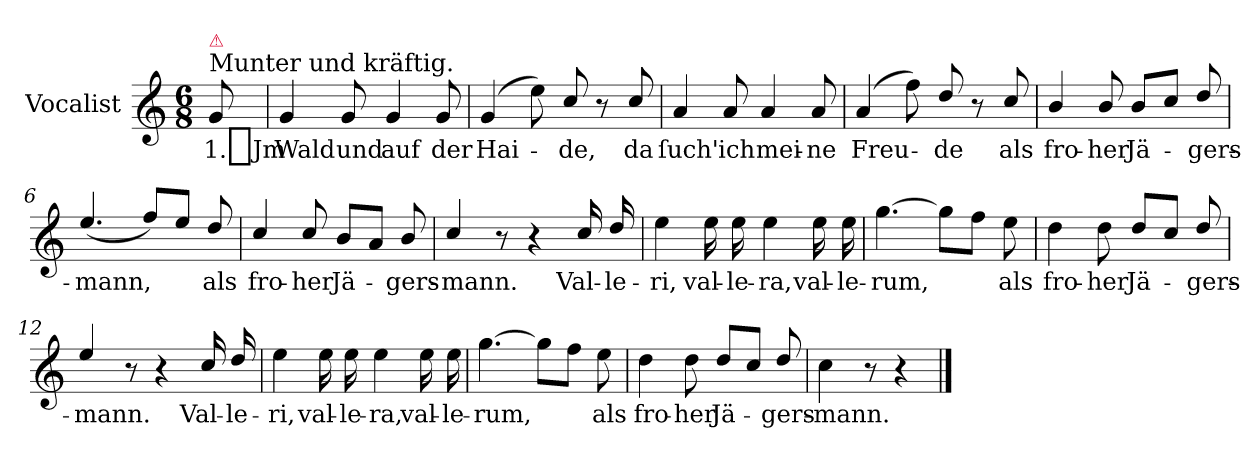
**kern	**text
*part1	*part1
*staff1	*staff1
*I"Vocalist	*
*clefG2	*
*k[]	*
*C:	*
*M6/8	*
=	=
!LO:TX:a:t=Munter und kräftig.	!
!LO:TX:a:color=crimson:t=⚠	!
8g	1._Jm
=1	=1
4g	Wald
8g	und
4g	auf
8g	der
=2	=2
(>4g	Hai-
8ee)	.
8cc/	-de,
8r	.
8cc/	da
=3	=3
4a	ſuch'
8a	ich
4a	mei-
8a	-ne
=4	=4
(>4a	Freu-
8ff)	.
8dd/	-de
8r	.
8cc/	als
=5	=5
4b/	fro-
8b/	-her
8b/L	Jä-
8ccJ	.
8dd/	-gers-
=6	=6
(4.ee/	-mann,
8ff/L)	.
8eeJ	.
8dd/	als
=7	=7
4cc/	fro-
8cc/	-her
8b/L	Jä-
8aJ	.
8b/	-gers-
=8	=8
4cc/	-mann.
8r	.
4r	.
16cc/	Val-
16dd/	-le-
=9	=9
4ee	-ri,
16ee	val-
16ee	-le-
4ee	-ra,
16ee	val-
16ee	-le-
=10	=10
[4.gg	-rum,
8ggL]	.
8ffJ	.
8ee	als
=11	=11
4dd	fro-
8dd	-her
8dd/L	Jä-
8ccJ	.
8dd/	-gers-
=12	=12
4ee/	-mann.
8r	.
4r	.
16cc/	Val-
16dd/	-le-
=13	=13
4ee	-ri,
16ee	val-
16ee	-le-
4ee	-ra,
16ee	val-
16ee	-le-
=14	=14
[4.gg	-rum,
8ggL]	.
8ffJ	.
8ee	als
=15	=15
4dd	fro-
8dd	-her
8dd/L	Jä-
8ccJ	.
8dd/	-gers-
=16	=16
4cc	-mann.
8r	.
4r	.
==	==
*-	*-
